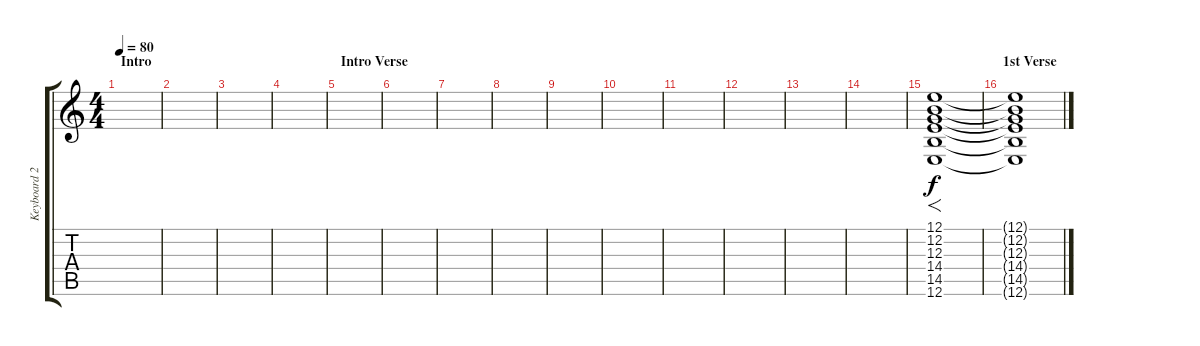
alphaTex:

\track ("Keyboard 2" "Keyboard 2") {instrument stringensemble1}
\staff {score tabs}
\tuning (E4 B3 G3 D3 A2 E2) {hide}
\ts (4 4)
\section ("" "Intro")
\tempo 80
\clef g2
\ks c
|
|
|
|
\section ("" "Intro Verse")
|
|
|
|
|
|
|
|
|
|
(12.1 12.2 12.3 14.4 14.5 12.6).1{f} |
\section ("" "1st Verse")
(12.1{t} 12.2{t} 12.3{t} 14.4{t} 14.5{t} 12.6{t}).1{volume 0}
